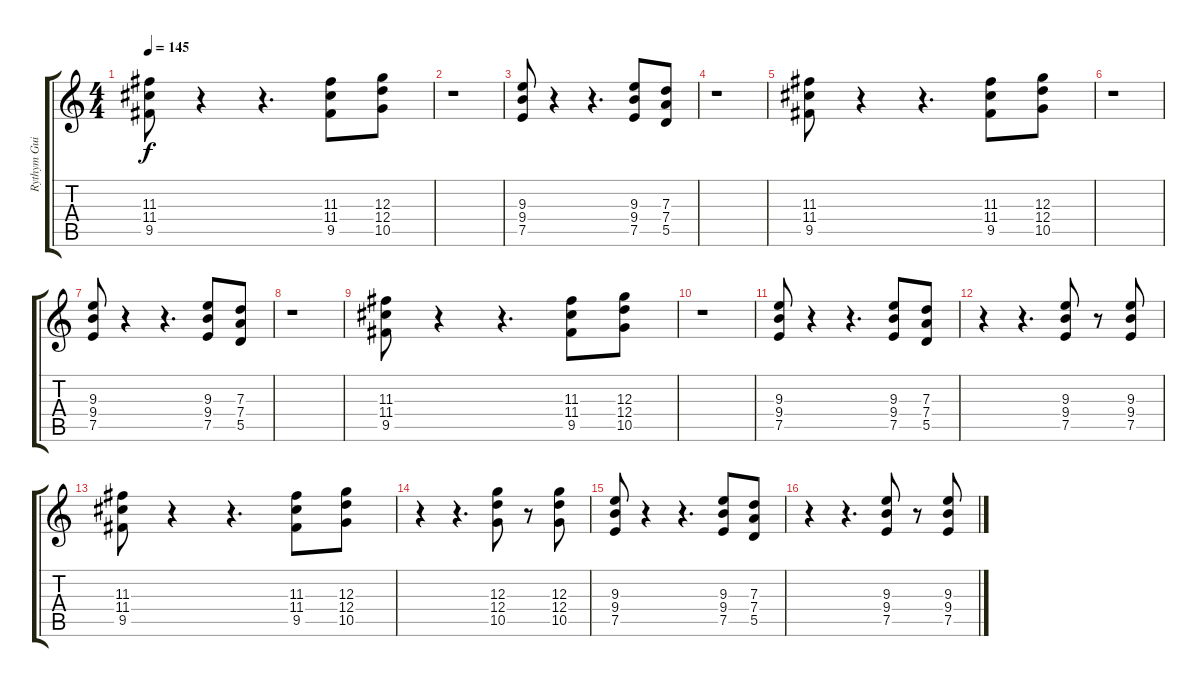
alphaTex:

\track ("Rythym Guitar" "Rythym Gui") {instrument distortionguitar}
\staff {score tabs}
\tuning (E4 B3 G3 D3 A2 E2) {hide}
\ts (4 4)
\tempo 145
\clef g2
\ks c
(11.3 11.4 9.5).8{dy f} r.4 r.4{d} (11.3 11.4 9.5).8 (12.3 12.4 10.5).8 |
r.1 |
(9.3 9.4 7.5).8 r.4 r.4{d} (9.3 9.4 7.5).8 (7.3 7.4 5.5).8 |
r.1 |
(11.3 11.4 9.5).8 r.4 r.4{d} (11.3 11.4 9.5).8 (12.3 12.4 10.5).8 |
r.1 |
(9.3 9.4 7.5).8 r.4 r.4{d} (9.3 9.4 7.5).8 (7.3 7.4 5.5).8 |
r.1 |
(11.3 11.4 9.5).8 r.4 r.4{d} (11.3 11.4 9.5).8 (12.3 12.4 10.5).8 |
r.1 |
(9.3 9.4 7.5).8 r.4 r.4{d} (9.3 9.4 7.5).8 (7.3 7.4 5.5).8 |
r.4 r.4{d} (9.3 9.4 7.5).8 r.8 (9.3 9.4 7.5).8 |
(11.3 11.4 9.5).8 r.4 r.4{d} (11.3 11.4 9.5).8 (12.3 12.4 10.5).8 |
r.4 r.4{d} (12.3 12.4 10.5).8 r.8 (12.3 12.4 10.5).8 |
(9.3 9.4 7.5).8 r.4 r.4{d} (9.3 9.4 7.5).8 (7.3 7.4 5.5).8 |
r.4 r.4{d} (9.3 9.4 7.5).8 r.8 (9.3 9.4 7.5).8
